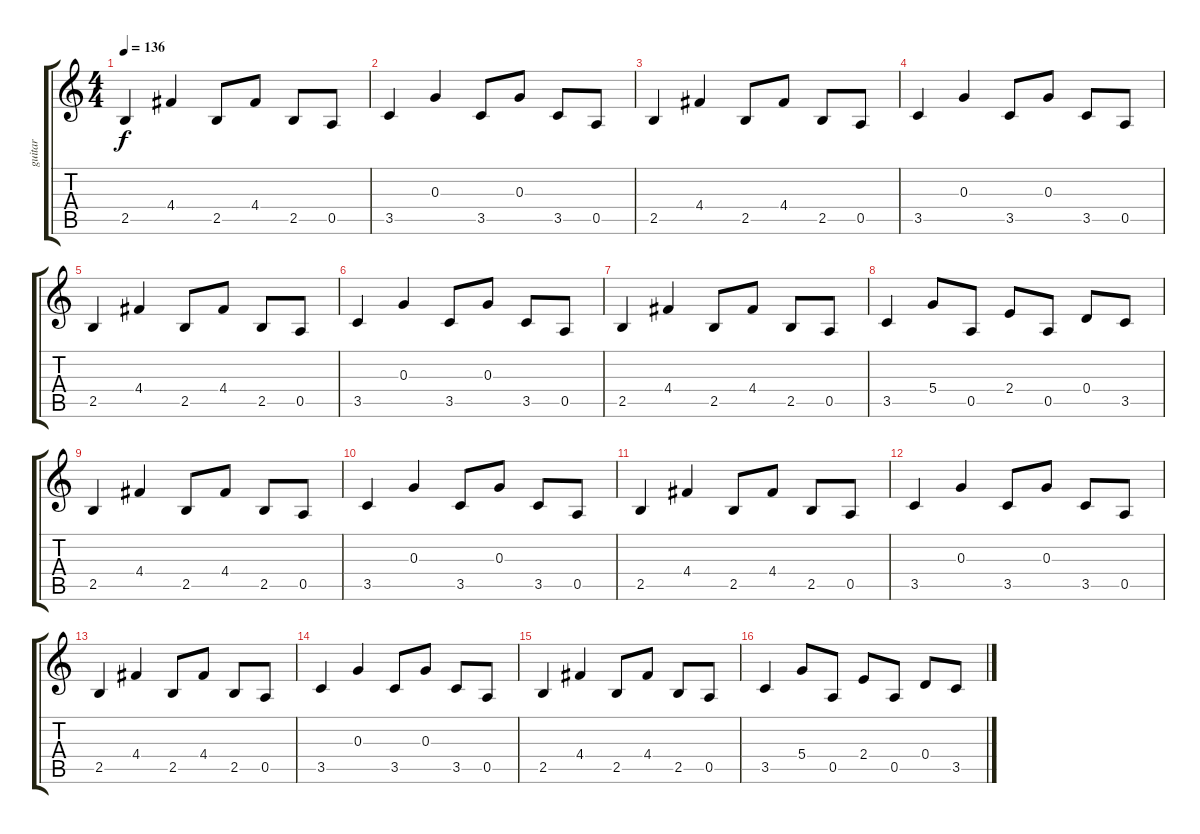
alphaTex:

\track ("guitar" "guitar") {instrument acousticguitarsteel}
\staff {score tabs}
\tuning (E4 B3 G3 D3 A2 E2) {hide}
\ts (4 4)
\tempo 136
\clef g2
\ks c
2.5.4{dy f instrument acousticguitarsteel} 4.4.4 2.5.8 4.4.8 2.5.8 0.5.8 |
3.5.4 0.3.4 3.5.8 0.3.8 3.5.8 0.5.8 |
2.5.4 4.4.4 2.5.8 4.4.8 2.5.8 0.5.8 |
3.5.4 0.3.4 3.5.8 0.3.8 3.5.8 0.5.8 |
2.5.4 4.4.4 2.5.8 4.4.8 2.5.8 0.5.8 |
3.5.4 0.3.4 3.5.8 0.3.8 3.5.8 0.5.8 |
2.5.4 4.4.4 2.5.8 4.4.8 2.5.8 0.5.8 |
3.5.4 5.4.8 0.5.8 2.4.8 0.5.8 0.4.8 3.5.8 |
2.5.4 4.4.4 2.5.8 4.4.8 2.5.8 0.5.8 |
3.5.4 0.3.4 3.5.8 0.3.8 3.5.8 0.5.8 |
2.5.4 4.4.4 2.5.8 4.4.8 2.5.8 0.5.8 |
3.5.4 0.3.4 3.5.8 0.3.8 3.5.8 0.5.8 |
2.5.4 4.4.4 2.5.8 4.4.8 2.5.8 0.5.8 |
3.5.4 0.3.4 3.5.8 0.3.8 3.5.8 0.5.8 |
2.5.4 4.4.4 2.5.8 4.4.8 2.5.8 0.5.8 |
3.5.4 5.4.8 0.5.8 2.4.8 0.5.8 0.4.8 3.5.8
